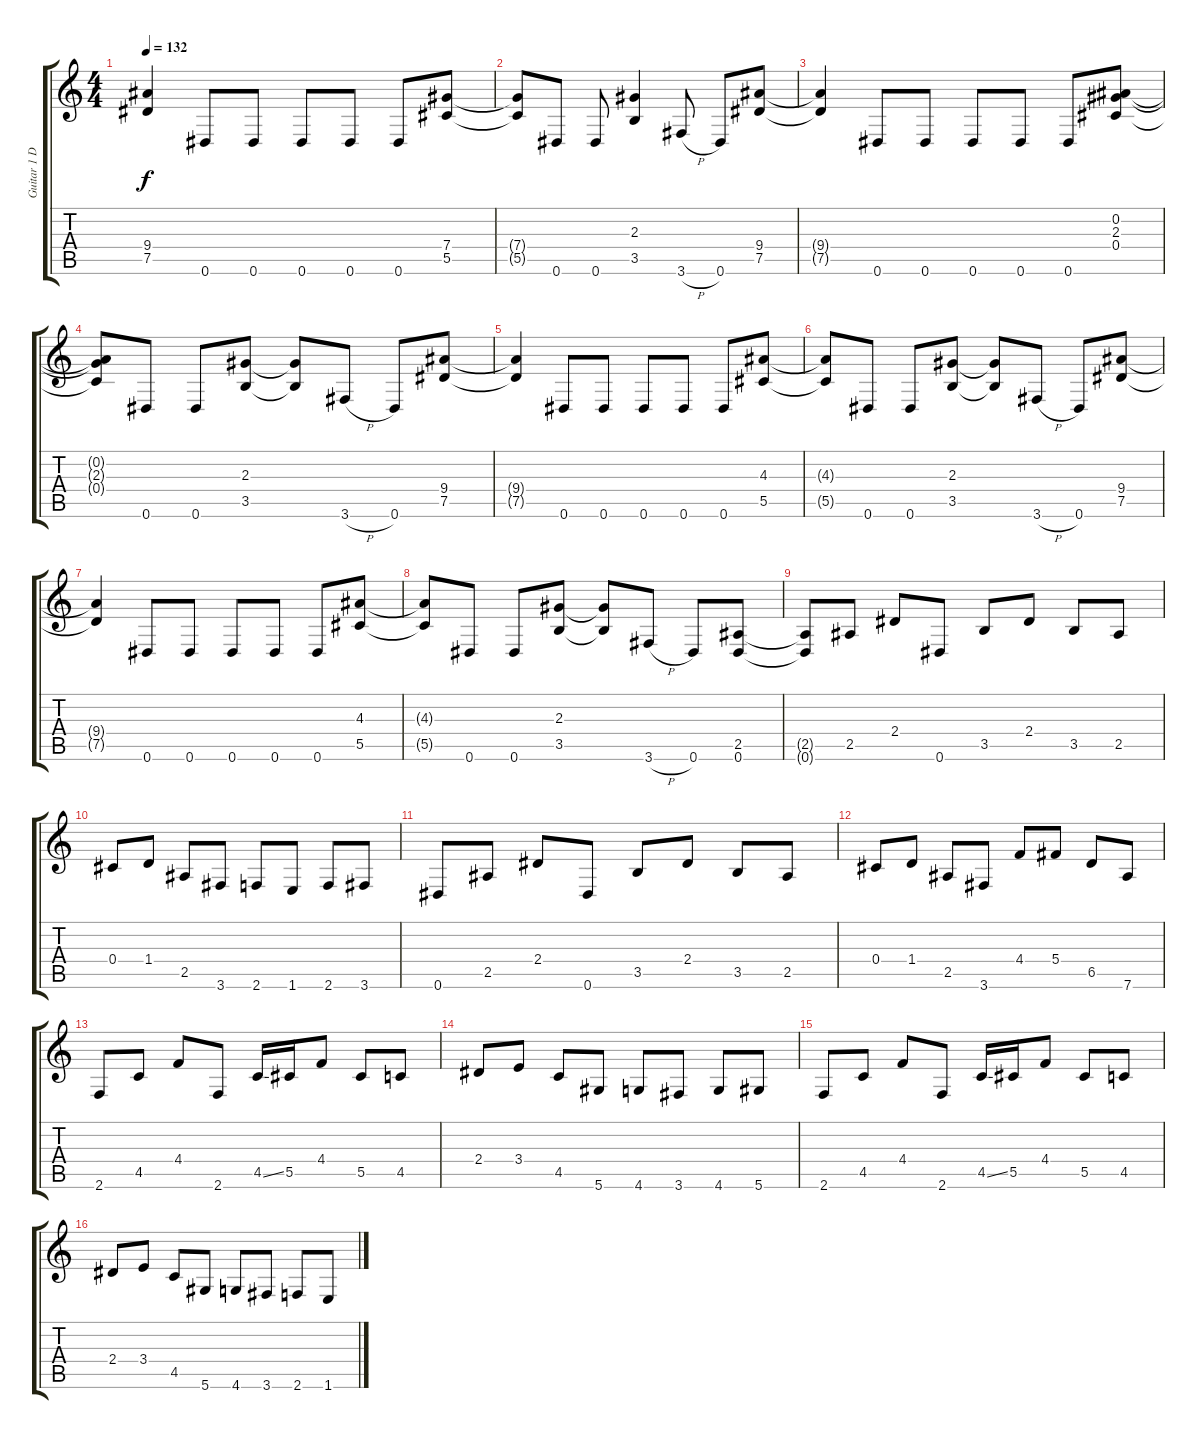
\track ("Guitar 1 Dave Mustaine" "Guitar 1 D") {instrument overdrivenguitar}
\staff {score tabs}
\tuning (Eb4 Bb3 Gb3 Db3 Ab2 Eb2) {hide}
\ts (4 4)
\tempo 132
\clef g2
\ks c
(9.4{t} 7.5{t}).4{dy f} 0.6.8 0.6.8 0.6.8 0.6.8 0.6.8 (7.4 5.5).8 |
(7.4{t} 5.5{t}).8 0.6.8 0.6.8 (2.3 3.5).4 3.6{h}.8 0.6.8 (9.4 7.5).8 |
(9.4{t} 7.5{t}).4 0.6.8 0.6.8 0.6.8 0.6.8 0.6.8 (0.2 2.3 0.4).8 |
(0.2{t} 2.3{t} 0.4{t}).8 0.6.8 0.6.8 (2.3 3.5).8 (2.3{t} 3.5{t}).8 3.6{h}.8 0.6.8 (9.4 7.5).8 |
(9.4{t} 7.5{t}).4 0.6.8 0.6.8 0.6.8 0.6.8 0.6.8 (4.3 5.5).8 |
(4.3{t} 5.5{t}).8 0.6.8 0.6.8 (2.3 3.5).8 (2.3{t} 3.5{t}).8 3.6{h}.8 0.6.8 (9.4 7.5).8 |
(9.4{t} 7.5{t}).4 0.6.8 0.6.8 0.6.8 0.6.8 0.6.8 (4.3 5.5).8 |
(4.3{t} 5.5{t}).8 0.6.8 0.6.8 (2.3 3.5).8 (2.3{t} 3.5{t}).8 3.6{h}.8 0.6.8 (2.5 0.6).8 |
(2.5{t} 0.6{t}).8 2.5.8 2.4.8 0.6.8 3.5.8 2.4.8 3.5.8 2.5.8 |
0.4.8 1.4.8 2.5.8 3.6.8 2.6.8 1.6.8 2.6.8 3.6.8 |
0.6.8 2.5.8 2.4.8 0.6.8 3.5.8 2.4.8 3.5.8 2.5.8 |
0.4.8 1.4.8 2.5.8 3.6.8 4.4.8 5.4.8 6.5.8 7.6.8 |
2.6.8 4.5.8 4.4.8 2.6.8 4.5{ss}.16 5.5.16 4.4.8 5.5.8 4.5.8 |
2.4.8 3.4.8 4.5.8 5.6.8 4.6.8 3.6.8 4.6.8 5.6.8 |
2.6.8 4.5.8 4.4.8 2.6.8 4.5{ss}.16 5.5.16 4.4.8 5.5.8 4.5.8 |
2.4.8 3.4.8 4.5.8 5.6.8 4.6.8 3.6.8 2.6.8 1.6.8
